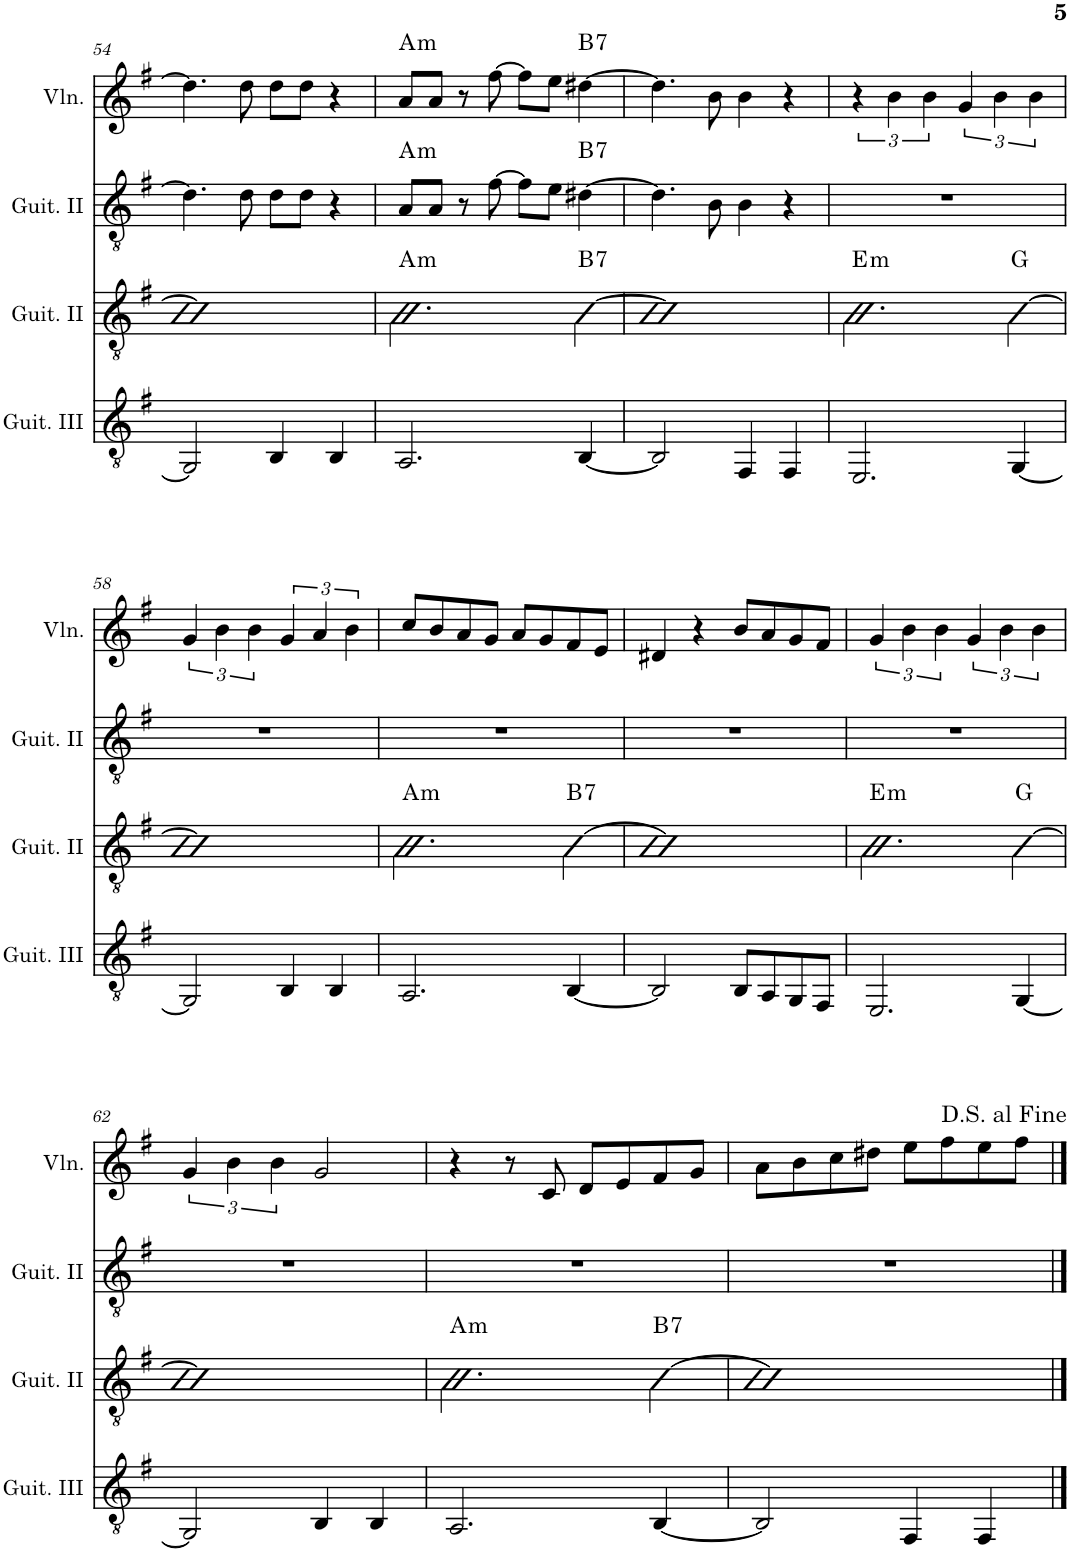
**kern	**kern	**harte	**kern	**harte	**kern	**harte
*part4	*part3	*part3	*part2	*part2	*part1	*part1
*staff4	*staff3	*	*staff2	*	*staff1	*
*I"Guitarra III	*I"Guitarra II	*	*I"Guitarra  I	*	*I"Violín	*
*I'Guit. III	*I'Guit. II	*	*	*	*I'Vln.	*
!!LO:PB:g=z
*clefGv2	*clefGv2	*	*clefGv2	*	*clefG2	*
*k[f#]	*k[f#]	*	*k[f#]	*	*k[f#]	*
*M2/2	*M2/2	*	*M2/2	*	*M2/2	*
*met(c|)	*met(c|)	*	*met(c|)	*	*met(c|)	*
=54	=54	=54	=54	=54	=54	=54
2GG/]	1B]	.	4.d\]	.	4.dd\]	.
.	.	.	8d\	.	8dd\	.
4BB/	.	.	8d\L	.	8dd\L	.
.	.	.	8d\J	.	8dd\J	.
4BB/	.	.	4r	.	4r	.
=55	=55	=55	=55	=55	=55	=55
!	!	!LO:H:kt=m	!	!LO:H:kt=m	!	!LO:H:kt=m
2.AA/	2.B\	A:min	8A/L	A:min	8a/L	A:min
.	.	.	8A/J	.	8a/J	.
.	.	.	8r	.	8r	.
.	.	.	[8f#\	.	[8ff#\	.
.	.	.	8f#\L]	.	8ff#\L]	.
.	.	.	8e\J	.	8ee\J	.
!	!	!LO:H:kt=7	!	!LO:H:kt=7	!	!LO:H:kt=7
[4BB/	[4B\	B:7	[4d#X\	B:7	[4dd#X\	B:7
=56	=56	=56	=56	=56	=56	=56
2BB/]	1B]	.	4.d#\]	.	4.dd#\]	.
.	.	.	8B\	.	8b\	.
4FF#/	.	.	4B\	.	4b\	.
4FF#/	.	.	4r	.	4r	.
=57	=57	=57	=57	=57	=57	=57
!	!	!LO:H:kt=m	!	!	!	!
2.EE/	2.B\	E:min	1r	.	6r	.
.	.	.	.	.	6b\	.
.	.	.	.	.	6b\	.
.	.	.	.	.	6g/	.
.	.	.	.	.	6b\	.
[4GG/	[4B\	G:maj	.	.	.	.
.	.	.	.	.	6b\	.
!!LO:LB:g=z
=58	=58	=58	=58	=58	=58	=58
2GG/]	1B]	.	1r	.	6g/	.
.	.	.	.	.	6b\	.
.	.	.	.	.	6b\	.
4BB/	.	.	.	.	6g/	.
.	.	.	.	.	6a/	.
4BB/	.	.	.	.	.	.
.	.	.	.	.	6b\	.
=59	=59	=59	=59	=59	=59	=59
!	!	!LO:H:kt=m	!	!	!	!
2.AA/	2.B\	A:min	1r	.	8cc/L	.
.	.	.	.	.	8b/	.
.	.	.	.	.	8a/	.
.	.	.	.	.	8g/J	.
.	.	.	.	.	8a/L	.
.	.	.	.	.	8g/	.
!	!	!LO:H:kt=7	!	!	!	!
[4BB/	[4B\	B:7	.	.	8f#/	.
.	.	.	.	.	8e/J	.
=60	=60	=60	=60	=60	=60	=60
2BB/]	1B]	.	1r	.	4d#X/	.
.	.	.	.	.	4r	.
8BB/L	.	.	.	.	8b/L	.
8AA/	.	.	.	.	8a/	.
8GG/	.	.	.	.	8g/	.
8FF#/J	.	.	.	.	8f#/J	.
=61	=61	=61	=61	=61	=61	=61
!	!	!LO:H:kt=m	!	!	!	!
2.EE/	2.B\	E:min	1r	.	6g/	.
.	.	.	.	.	6b\	.
.	.	.	.	.	6b\	.
.	.	.	.	.	6g/	.
.	.	.	.	.	6b\	.
[4GG/	[4B\	G:maj	.	.	.	.
.	.	.	.	.	6b\	.
!!LO:LB:g=z
=62	=62	=62	=62	=62	=62	=62
2GG/]	1B]	.	1r	.	6g/	.
.	.	.	.	.	6b\	.
.	.	.	.	.	6b\	.
4BB/	.	.	.	.	2g/	.
4BB/	.	.	.	.	.	.
=63	=63	=63	=63	=63	=63	=63
!	!	!LO:H:kt=m	!	!	!	!
2.AA/	2.B\	A:min	1r	.	4r	.
.	.	.	.	.	8r	.
.	.	.	.	.	8c/	.
.	.	.	.	.	8d/L	.
.	.	.	.	.	8e/	.
!	!	!LO:H:kt=7	!	!	!	!
[4BB/	[4B\	B:7	.	.	8f#/	.
.	.	.	.	.	8g/J	.
=64	=64	=64	=64	=64	=64	=64
2BB/]	1B]	.	1r	.	8a\L	.
.	.	.	.	.	8b\	.
.	.	.	.	.	8cc\	.
.	.	.	.	.	8dd#X\J	.
4FF#/	.	.	.	.	8ee\L	.
.	.	.	.	.	8ff#\	.
4FF#/	.	.	.	.	8ee\	.
.	.	.	.	.	8ff#\J	.
==	==	==	==	==	==	==
*-	*-	*-	*-	*-	*-	*-
